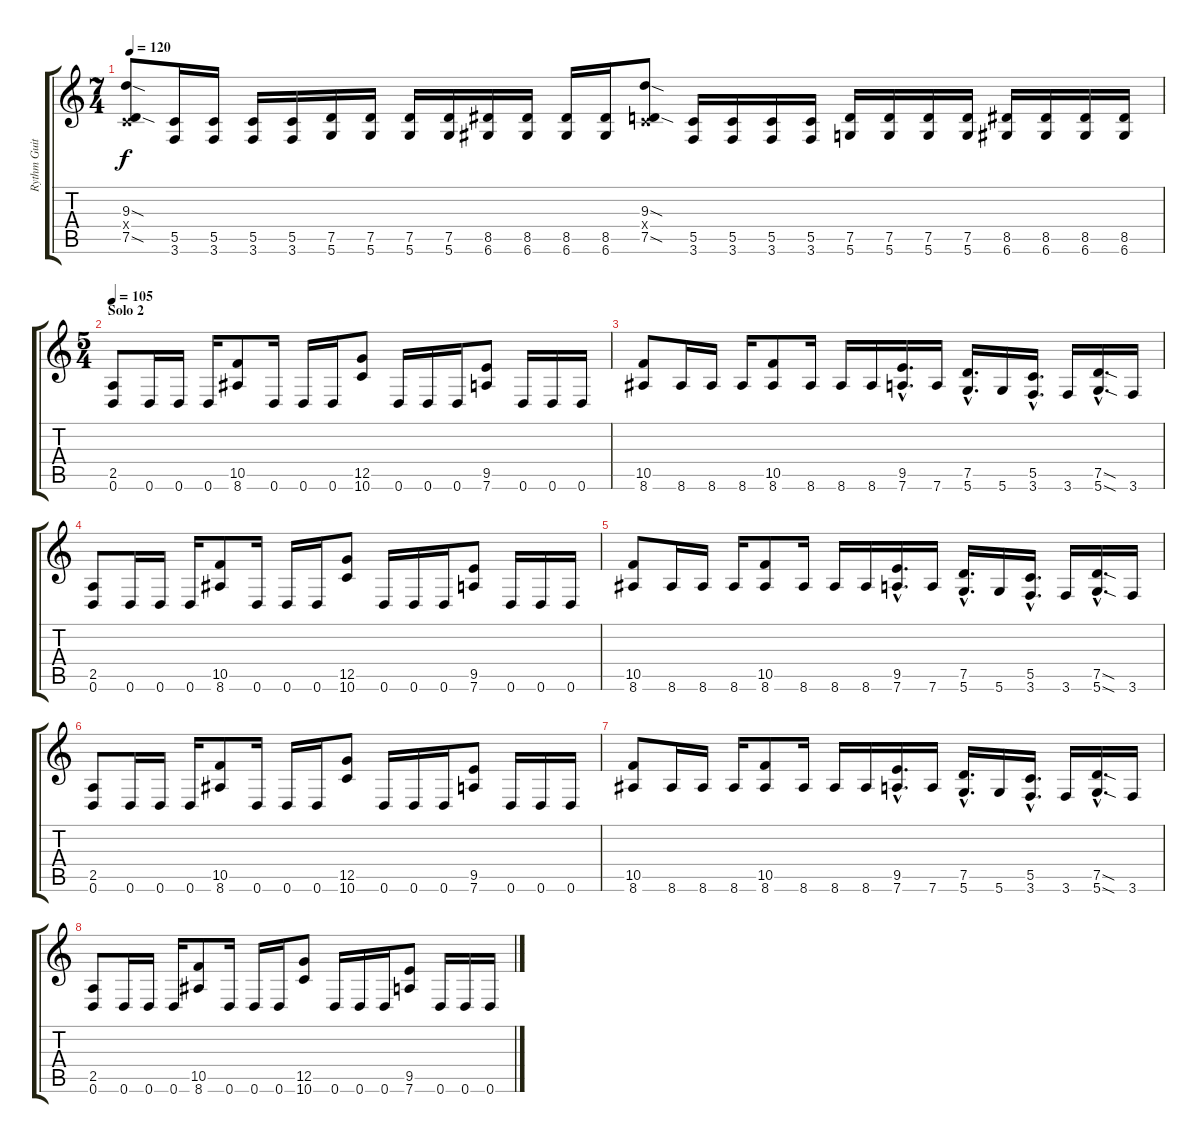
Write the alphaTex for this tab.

\track ("Rythm Guitar" "Rythm Guit") {instrument distortionguitar}
\staff {score tabs}
\tuning (D4 A3 F3 C3 G2 D2) {hide}
\ts (7 4)
\tempo 120
\clef g2
\ks c
(9.3{sod} 0.4{x} 7.5{sod}).8{dy f} (5.5 3.6).16 (5.5 3.6).16 (5.5 3.6).16 (5.5 3.6).16 (7.5 5.6).16 (7.5 5.6).16 (7.5 5.6).16 (7.5 5.6).16 (8.5 6.6).16 (8.5 6.6).16 (8.5 6.6).16 (8.5 6.6).16 (9.3{sod} 0.4{x} 7.5{sod}).8 (5.5 3.6).16 (5.5 3.6).16 (5.5 3.6).16 (5.5 3.6).16 (7.5 5.6).16 (7.5 5.6).16 (7.5 5.6).16 (7.5 5.6).16 (8.5 6.6).16 (8.5 6.6).16 (8.5 6.6).16 (8.5 6.6).16 |
\ts (5 4)
\section ("" "Solo 2")
\tempo 105
(2.5 0.6).8 0.6.16 0.6.16 0.6.16 (10.5 8.6).8 0.6.16 0.6.16 0.6.16 (12.5 10.6).8 0.6.16 0.6.16 0.6.16 (9.5 7.6).8 0.6.16 0.6.16 0.6.16 |
(10.5 8.6).8 8.6.16 8.6.16 8.6.16 (10.5 8.6).8 8.6.16 8.6.16 8.6.16 (9.5{hac} 7.6{hac}).16{d} 7.6.16 (7.5{hac} 5.6{hac}).16{d} 5.6.16 (5.5{hac} 3.6{hac}).16{d} 3.6.16 (7.5{sod hac} 5.6{sod hac}).16{d} 3.6.16 |
(2.5 0.6).8 0.6.16 0.6.16 0.6.16 (10.5 8.6).8 0.6.16 0.6.16 0.6.16 (12.5 10.6).8 0.6.16 0.6.16 0.6.16 (9.5 7.6).8 0.6.16 0.6.16 0.6.16 |
(10.5 8.6).8 8.6.16 8.6.16 8.6.16 (10.5 8.6).8 8.6.16 8.6.16 8.6.16 (9.5{hac} 7.6{hac}).16{d} 7.6.16 (7.5{hac} 5.6{hac}).16{d} 5.6.16 (5.5{hac} 3.6{hac}).16{d} 3.6.16 (7.5{sod hac} 5.6{sod hac}).16{d} 3.6.16 |
(2.5 0.6).8 0.6.16 0.6.16 0.6.16 (10.5 8.6).8 0.6.16 0.6.16 0.6.16 (12.5 10.6).8 0.6.16 0.6.16 0.6.16 (9.5 7.6).8 0.6.16 0.6.16 0.6.16 |
(10.5 8.6).8 8.6.16 8.6.16 8.6.16 (10.5 8.6).8 8.6.16 8.6.16 8.6.16 (9.5{hac} 7.6{hac}).16{d} 7.6.16 (7.5{hac} 5.6{hac}).16{d} 5.6.16 (5.5{hac} 3.6{hac}).16{d} 3.6.16 (7.5{sod hac} 5.6{sod hac}).16{d} 3.6.16 |
(2.5 0.6).8 0.6.16 0.6.16 0.6.16 (10.5 8.6).8 0.6.16 0.6.16 0.6.16 (12.5 10.6).8 0.6.16 0.6.16 0.6.16 (9.5 7.6).8 0.6.16 0.6.16 0.6.16
